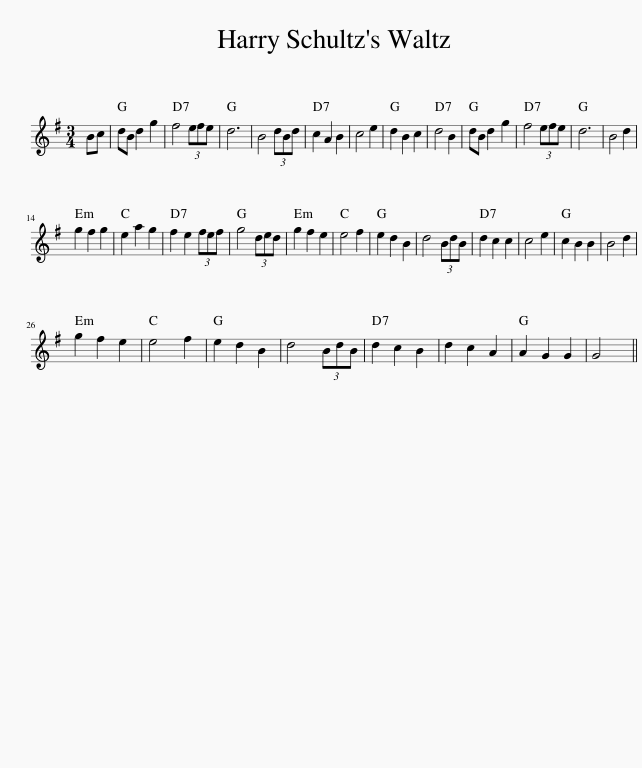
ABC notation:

X:1
L:1/8
M:3/4
I:linebreak $
K:G
V:1 treble
V:1
 Bc | dB d2 g2 | f4 (3efe | d6 | B4 (3dBd | %5
 c2 A2 B2 | c4 e2 | d2 B2 c2 | d4 B2 | dB d2 g2 | %10
 f4 (3efe | d6 | B4 d2 |$ g2 f2 g2 | e2 a2 g2 | %15
 f2 e2 (3fef | g4 (3ded | g2 f2 e2 | e4 f2 | e2 d2 B2 | %20
 d4 (3BdB | d2 c2 c2 | c4 e2 | c2 B2 B2 | B4 d2 |$ %25
 g2 f2 e2 | e4 f2 | e2 d2 B2 | d4 (3BdB | d2 c2 B2 | %30
 d2 c2 A2 | A2 G2 G2 | G4 || %33
